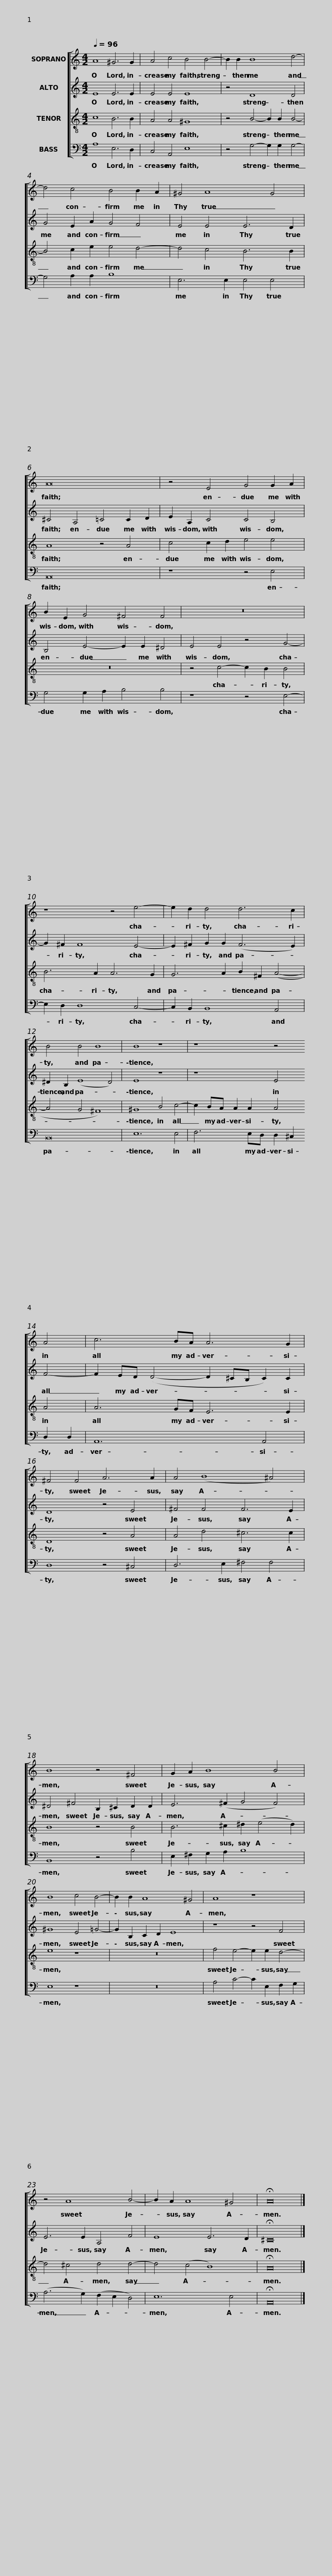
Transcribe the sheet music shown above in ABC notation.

X:1
%%score [ 1 2 3 4 ]
L:1/8
Q:1/4=96
M:4/2
I:linebreak $
K:C
V:1 treble
V:2 treble
V:3 treble-8
V:4 bass
V:1
 A8 ^G6 G2 | A4 c4 B4 B4- | B2 B2 B8 d4- |$ d4 c4 B4 B2 A2 | ^G4 A8 G4 | %5
 A16 |$ z4 E4 G4 G2 A2 | B2 E2 G4 ^F4 F4 | z16 |$ z8 z4 e4- | %10
 e2 d2 d4 d6 c2 | B4 B4 B8 | B8 z8 |$ z8 z4 A4 | c6 BA A6 G2 |$ %15
 ^F4 F4 A6 A2 |$ A4 (B8 ^A4) | B8 z4 ^F4 | G2 A2 B8 B4 |$ B8 c4 B4- |$ %20
 B2 B2 A8 ^G4 | A8 z8 | z4 A8 B4- | B2 A2 A8 ^G4 |$ !fermata!A16 |] %25
V:2
 E8 E6 E2 | E4 E4 E8 | z4 D8 D4 |$ G4 E2 A2 G4 F4 | E4 E4 E6 D2 | %5
 ^C4 A,4 =C4 C2 D2 |$ E2 A,2 C4 C4 B,4 | B,4 E4- E2 E2 ^D4 | E4 E4 z4 G4- |$ G2 ^F2 F8 E4- | %10
 E2 ^F2 G2 G2 (F6 E2) | ^D2 B,2 (E8 D4) | E8 z8 |$ z8 E4 F4- | F2 ED (D4- D2 ^CB, C2) C2 |$ %15
 D8 z4 E4 |$ ^F4 F4 F6 E2 | ^D4 ^F4 B,2 ^C2 D2 D2 | E6 (^F2 G4 F4) |$ ^G8 E4 =G4- |$ %20
 G2 B,2 C2 D2 E8 | z8 z4 F4 | E6 E2 A,4 F4 | E8 E6 D2 |$ !fermata!^C16 |] %25
V:3
 c8 B6 B2 | A4 A4 ^G8 | z4 B4- B2 B2 B4- |$ B4 c2 e2 e4 d4- | d4 c4 B6 B2 | %5
 A8 z4 A4 |$ c4 c2 d2 e4 e4 | z16 | z4 c4- c2 B2 B4 |$ B6 A2 A6 G2 | %10
 G6 A2 B2 ^F2 (A4- | A4 G4 ^F8) | ^G8 B4 c4- |$ c2 BA A2 A2 A4 A4 | A6 GF E6 E2 |$ %15
 D8 z4 A4 |$ A4 d4 ^c6 c2 | B8 z4 B4 | B6 ^c2 ^d2 (e4 d2) |$ e8 z8 |$ %20
 z16 | f4 e4- e2 e2 d4- | d4 ^c4 d4 d4- | d4 (c4 B8) |$ !fermata!A16 |] %25
V:4
 A,8 E,6 D,2 | C,4 A,,4 E,8 | z4 G,4- G,2 G,2 G,4- |$ G,4 A,2 A,2 B,8 | E,6 E,2 E,4 E,4 | %5
 A,,16 |$ z8 z4 E,4 | G,4 G,2 A,2 B,4 B,4 | z8 z4 E,4- |$ E,2 D,2 D,8 C,4- | %10
 C,2 B,,2 B,,8 A,,4 | B,,16 | E,12 E,4 |$ F,6 E,D, D,2 ^C,2 D,2 D,2 | A,,12 A,,4 |$ %15
 D,8 z4 ^C,4 |$ D,6 E,2 ^F,4 F,4 | B,,8 z4 B,4 | E,2 ^F,2 G,2 A,2 B,8 |$ E,8 z8 |$ %20
 z16 | A,4 C4- C2 E,2 F,2 G,2 | (A,6 G,2) (F,2 E,2 D,4) | E,12 E,4 |$ !fermata!A,,16 |] %25
